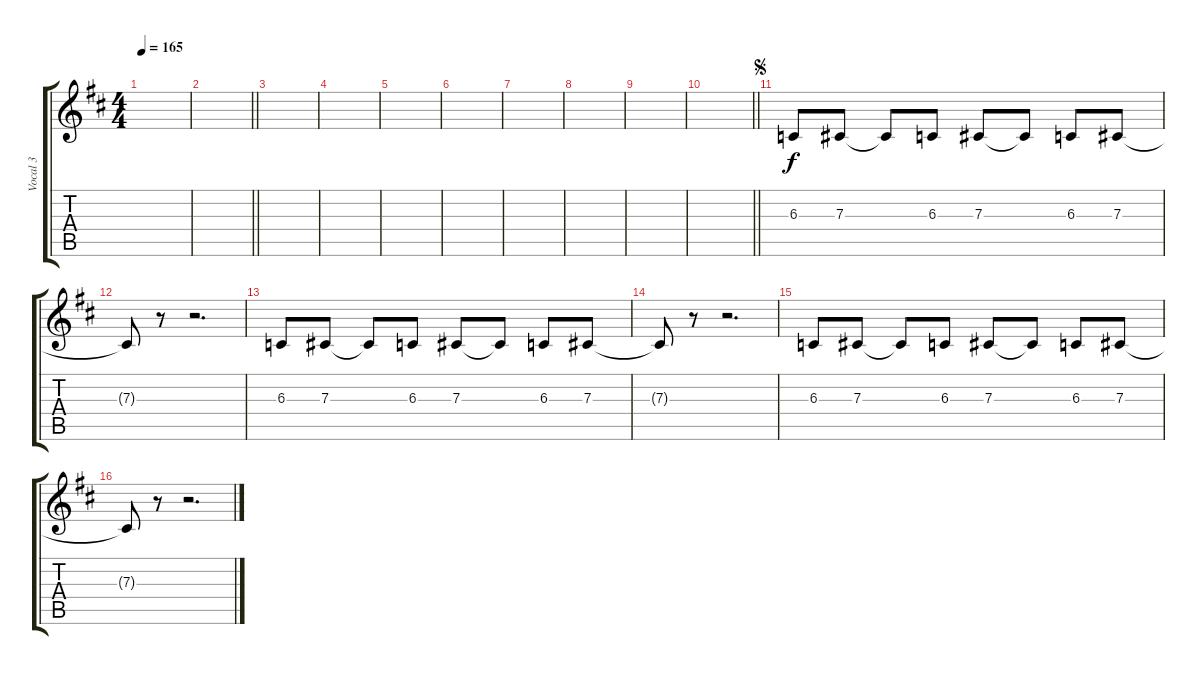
\track ("Vocal 3" "Vocal 3") {instrument baritonesax}
\staff {score tabs}
\tuning (Eb4 Bb3 Gb3 Db3 Ab2 Eb2) {hide}
\ts (4 4)
\tempo 165
\clef g2
\ks d
|
\barLineRight lightlight
|
|
|
|
|
|
|
|
\barLineRight lightlight
|
\jump segno
6.3.8 7.3.8 7.3{t}.8 6.3.8 7.3.8 7.3{t}.8 6.3.8 7.3.8 |
7.3{t}.8 r.8 r.2{d} |
6.3.8 7.3.8 7.3{t}.8 6.3.8 7.3.8 7.3{t}.8 6.3.8 7.3.8 |
7.3{t}.8 r.8 r.2{d} |
6.3.8 7.3.8 7.3{t}.8 6.3.8 7.3.8 7.3{t}.8 6.3.8 7.3.8 |
7.3{t}.8 r.8 r.2{d}
